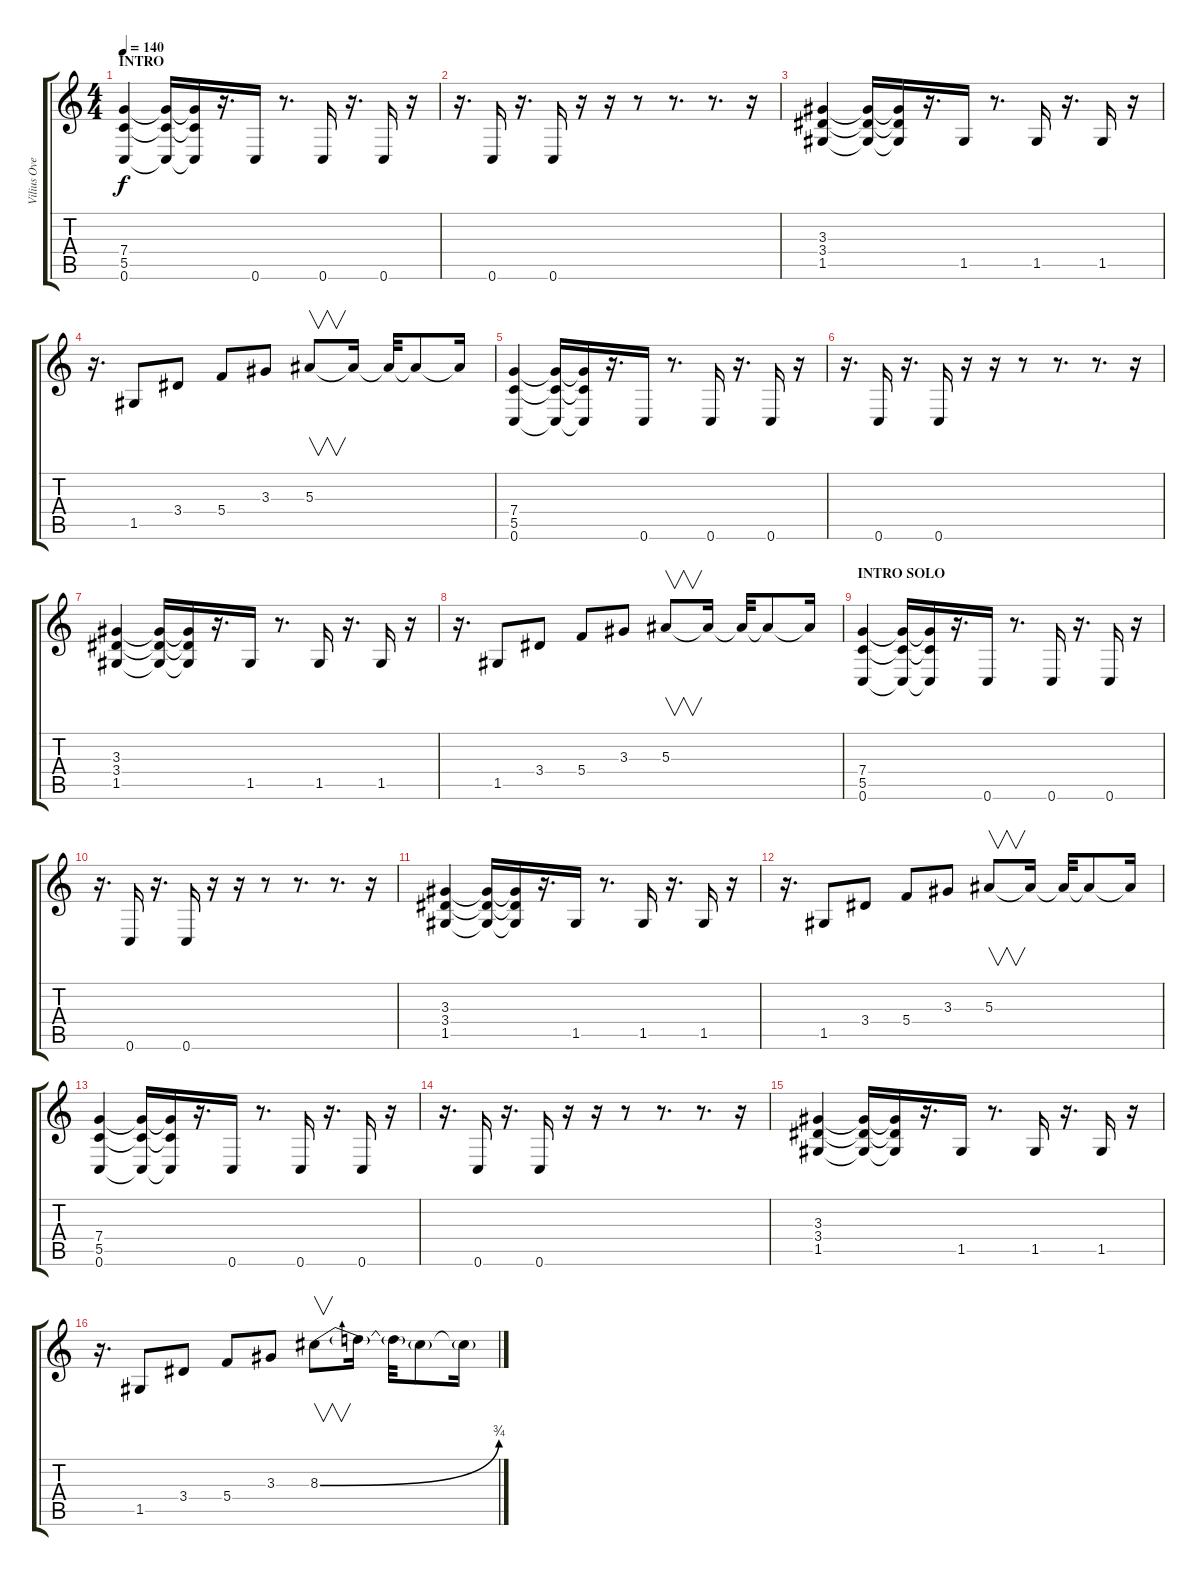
\track ("Vilius Overdub" "Vilius Ove") {instrument distortionguitar}
\staff {score tabs}
\tuning (D4 A3 F3 C3 G2 C2) {hide}
\ts (4 4)
\section ("" "INTRO")
\tempo 140
\clef g2
\ks c
(7.4 5.5 0.6).4{dy f instrument distortionguitar} (7.4{t} 5.5{t} 0.6{t}).16 (7.4{t} 5.5{t} 0.6{t}).16 r.16{d} 0.6.16 r.8{d} 0.6.16 r.16{d} 0.6.16 r.16 |
r.16{d} 0.6.16 r.16{d} 0.6.16 r.16 r.16 r.8 r.8{d} r.8{d} r.16 |
(3.3 3.4 1.5).4 (3.3{t} 3.4{t} 1.5{t}).16 (3.3{t} 3.4{t} 1.5{t}).16 r.16{d} 1.5.16 r.8{d} 1.5.16 r.16{d} 1.5.16 r.16 |
r.16{d} 1.5.8 3.4.8 5.4.8 3.3.8 5.3.8{v} 5.3{t}.16 5.3{t}.32 5.3{t}.8 5.3{t}.16 |
(7.4 5.5 0.6).4 (7.4{t} 5.5{t} 0.6{t}).16 (7.4{t} 5.5{t} 0.6{t}).16 r.16{d} 0.6.16 r.8{d} 0.6.16 r.16{d} 0.6.16 r.16 |
r.16{d} 0.6.16 r.16{d} 0.6.16 r.16 r.16 r.8 r.8{d} r.8{d} r.16 |
(3.3 3.4 1.5).4 (3.3{t} 3.4{t} 1.5{t}).16 (3.3{t} 3.4{t} 1.5{t}).16 r.16{d} 1.5.16 r.8{d} 1.5.16 r.16{d} 1.5.16 r.16 |
r.16{d} 1.5.8 3.4.8 5.4.8 3.3.8 5.3.8{v} 5.3{t}.16 5.3{t}.32 5.3{t}.8 5.3{t}.16 |
\section ("" "INTRO SOLO")
(7.4 5.5 0.6).4 (7.4{t} 5.5{t} 0.6{t}).16 (7.4{t} 5.5{t} 0.6{t}).16 r.16{d} 0.6.16 r.8{d} 0.6.16 r.16{d} 0.6.16 r.16 |
r.16{d} 0.6.16 r.16{d} 0.6.16 r.16 r.16 r.8 r.8{d} r.8{d} r.16 |
(3.3 3.4 1.5).4 (3.3{t} 3.4{t} 1.5{t}).16 (3.3{t} 3.4{t} 1.5{t}).16 r.16{d} 1.5.16 r.8{d} 1.5.16 r.16{d} 1.5.16 r.16 |
r.16{d} 1.5.8 3.4.8 5.4.8 3.3.8 5.3.8{v} 5.3{t}.16 5.3{t}.32 5.3{t}.8 5.3{t}.16 |
(7.4 5.5 0.6).4 (7.4{t} 5.5{t} 0.6{t}).16 (7.4{t} 5.5{t} 0.6{t}).16 r.16{d} 0.6.16 r.8{d} 0.6.16 r.16{d} 0.6.16 r.16 |
r.16{d} 0.6.16 r.16{d} 0.6.16 r.16 r.16 r.8 r.8{d} r.8{d} r.16 |
(3.3 3.4 1.5).4 (3.3{t} 3.4{t} 1.5{t}).16 (3.3{t} 3.4{t} 1.5{t}).16 r.16{d} 1.5.16 r.8{d} 1.5.16 r.16{d} 1.5.16 r.16 |
r.16{d} 1.5.8 3.4.8 5.4.8 3.3.8 8.3{be (bend 0 0 60 3)}.8{v} 8.3{t}.16 8.3{t}.32 8.3{t}.8 8.3{t}.16
